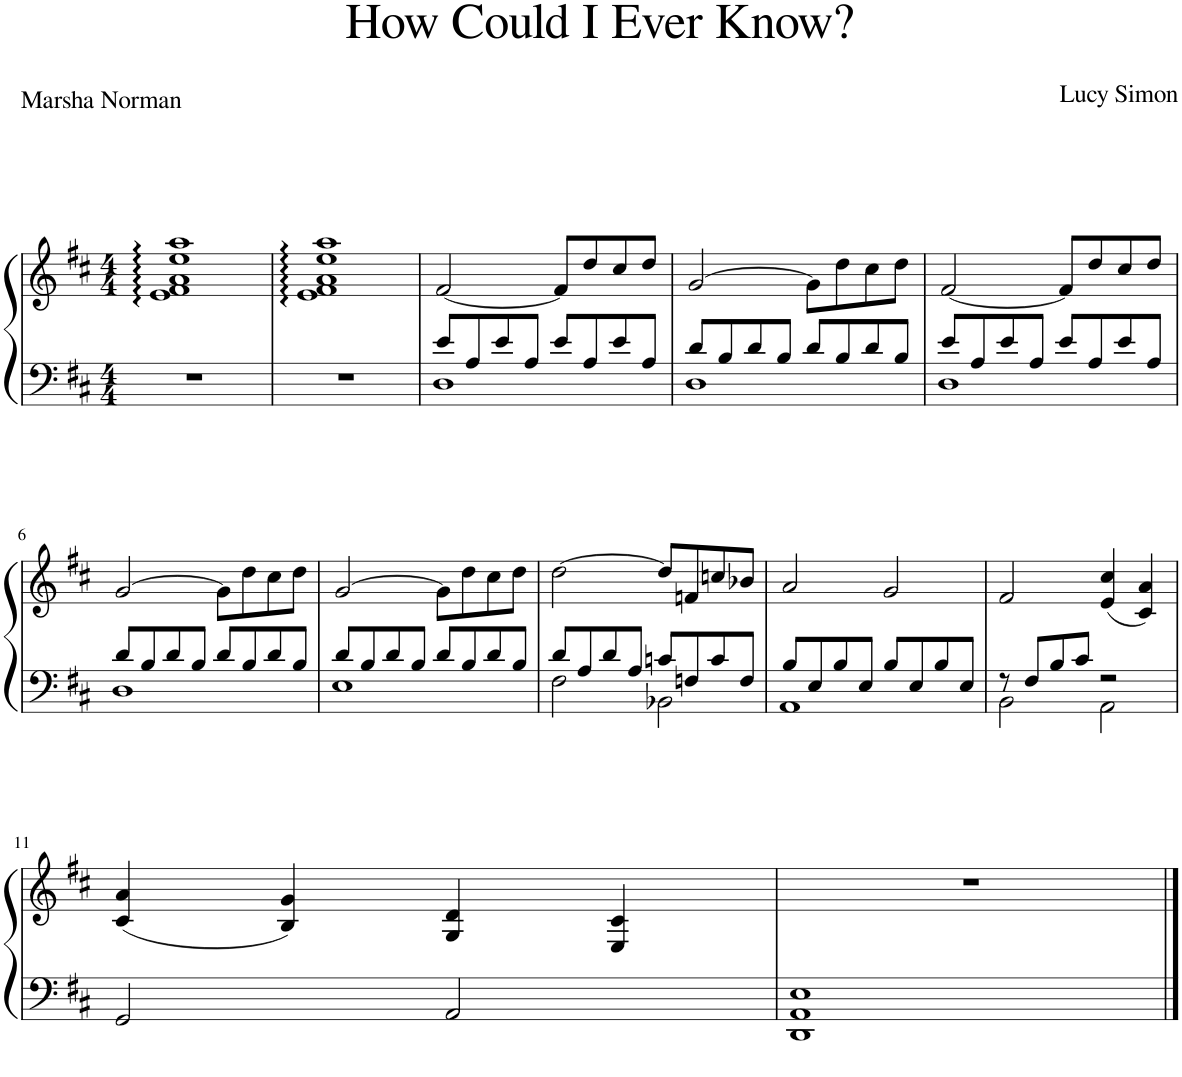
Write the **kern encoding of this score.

**kern	**kern
*part1	*part1
*staff2	*staff1
*I"Piano	*
*I'Pno.	*
*clefF4	*clefG2
*k[f#c#]	*k[f#c#]
*M4/4	*M4/4
=1	=1
1r	1e:: 1f#:: 1a:: 1ee:: 1aa::
=2	=2
1r	1e:: 1f#:: 1a:: 1ee:: 1aa::
=3	=3
*^	*
8e/L	1D	[2f#/
8A/	.	.
8e/	.	.
8A/J	.	.
8e/L	.	8f#/L]
8A/	.	8dd/
8e/	.	8cc#/
8A/J	.	8dd/J
=4	=4	=4
8d/L	1D	[2g/
8B/	.	.
8d/	.	.
8B/J	.	.
8d/L	.	8g\L]
8B/	.	8dd\
8d/	.	8cc#\
8B/J	.	8dd\J
=5	=5	=5
8e/L	1D	[2f#/
8A/	.	.
8e/	.	.
8A/J	.	.
8e/L	.	8f#/L]
8A/	.	8dd/
8e/	.	8cc#/
8A/J	.	8dd/J
!!LO:LB:g=z
=6	=6	=6
8d/L	1D	[2g/
8B/	.	.
8d/	.	.
8B/J	.	.
8d/L	.	8g\L]
8B/	.	8dd\
8d/	.	8cc#\
8B/J	.	8dd\J
=7	=7	=7
8d/L	1E	[2g/
8B/	.	.
8d/	.	.
8B/J	.	.
8d/L	.	8g\L]
8B/	.	8dd\
8d/	.	8cc#\
8B/J	.	8dd\J
=8	=8	=8
8d/L	2F#\	[2dd\
8A/	.	.
8d/	.	.
8A/J	.	.
8cn/L	2BB-X\	8dd/L]
8Fn/	.	8fn/
8c/	.	8ccn/
8F/J	.	8b-X/J
=9	=9	=9
8B/L	1AA	2a/
8E/	.	.
8B/	.	.
8E/J	.	.
8B/L	.	2g/
8E/	.	.
8B/	.	.
8E/J	.	.
=10	=10	=10
8r	2BB\	2f#/
8F#/L	.	.
8B/	.	.
8c#/J	.	.
2r	2AA\	(4e/ 4cc#/
.	.	4c#/ 4a/)
*v	*v	*
!!LO:LB:g=z
=11	=11
2GG/	(4c#/ 4a/
.	4B/ 4g/)
2AA/	4G/ 4d/
.	4E/ 4c#/
=12	=12
1DD 1AA 1E	1r
==	==
*-	*-
